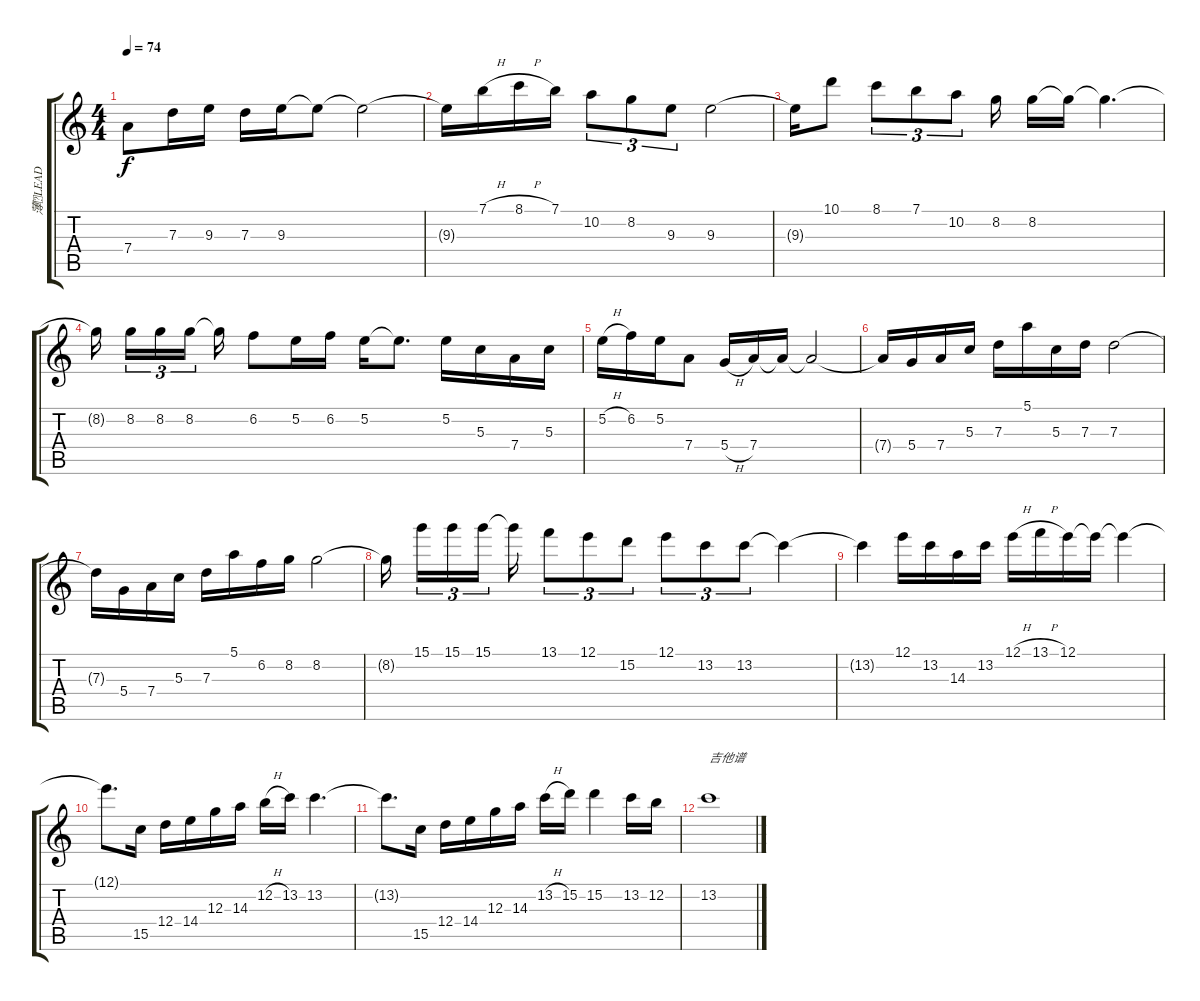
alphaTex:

\track ("薄LEAD" "薄LEAD") {instrument acousticguitarsteel}
\staff {score tabs}
\tuning (E4 B3 G3 D3 A2 E2) {hide}
\ts (4 4)
\tempo 74
\clef g2
\ks c
7.4.8{dy f} 7.3.16 9.3.16 7.3.16 9.3.16 9.3{t}.8 9.3{t}.2 |
9.3{t}.16 7.1{h}.16 8.1{h}.16 7.1.16 10.2.8{tu (3 2)} 8.2.8{tu (3 2)} 9.3.8{tu (3 2)} 9.3.2 |
9.3{t}.16 10.1.8 8.1.8{tu (3 2)} 7.1.8{tu (3 2)} 10.2.8{tu (3 2)} 8.2.16 8.2.16 8.2{t}.16 8.2{t}.4{d} |
8.2{t}.16{beam splitsecondary} 8.2.16{tu (3 2)} 8.2.16{tu (3 2)} 8.2.16{tu (3 2) beam splitsecondary} 8.2{t}.16 6.2.8 5.2.16 6.2.16 5.2.16 5.2{t}.8{d} 5.2.16 5.3.16 7.4.16 5.3.16 |
5.2{h}.16 6.2.16 5.2.16 7.4.8 5.4{h}.16 7.4.16 7.4{t}.16 7.4{t}.2 |
7.4{t}.16 5.4.16 7.4.16 5.3.16 7.3.16 5.1.16 5.3.16 7.3.16 7.3.2 |
7.3{t}.16 5.4.16 7.4.16 5.3.16 7.3.16 5.1.16 6.2.16 8.2.16 8.2.2 |
8.2{t}.16{beam splitsecondary} 15.1.16{tu (3 2)} 15.1.16{tu (3 2)} 15.1.16{tu (3 2) beam splitsecondary} 15.1{t}.16 13.1.8{tu (3 2)} 12.1.8{tu (3 2)} 15.2.8{tu (3 2)} 12.1.8{tu (3 2)} 13.2.8{tu (3 2)} 13.2.8{tu (3 2)} 13.2{t}.4 |
13.2{t}.4 12.1.16 13.2.16 14.3.16 13.2.16 12.1{h}.16 13.1{h}.16 12.1.16 12.1{t}.16 12.1{t}.4 |
12.1{t}.8{d} 15.5.16 12.4.16 14.4.16 12.3.16 14.3.16 12.2{h}.16 13.2.16 13.2.4{d} |
13.2{t}.8{d} 15.5.16 12.4.16 14.4.16 12.3.16 14.3.16 13.2{h}.16 15.2.16 15.2.4 13.2.16 12.2.16 |
13.2.1{txt "吉他谱"}
